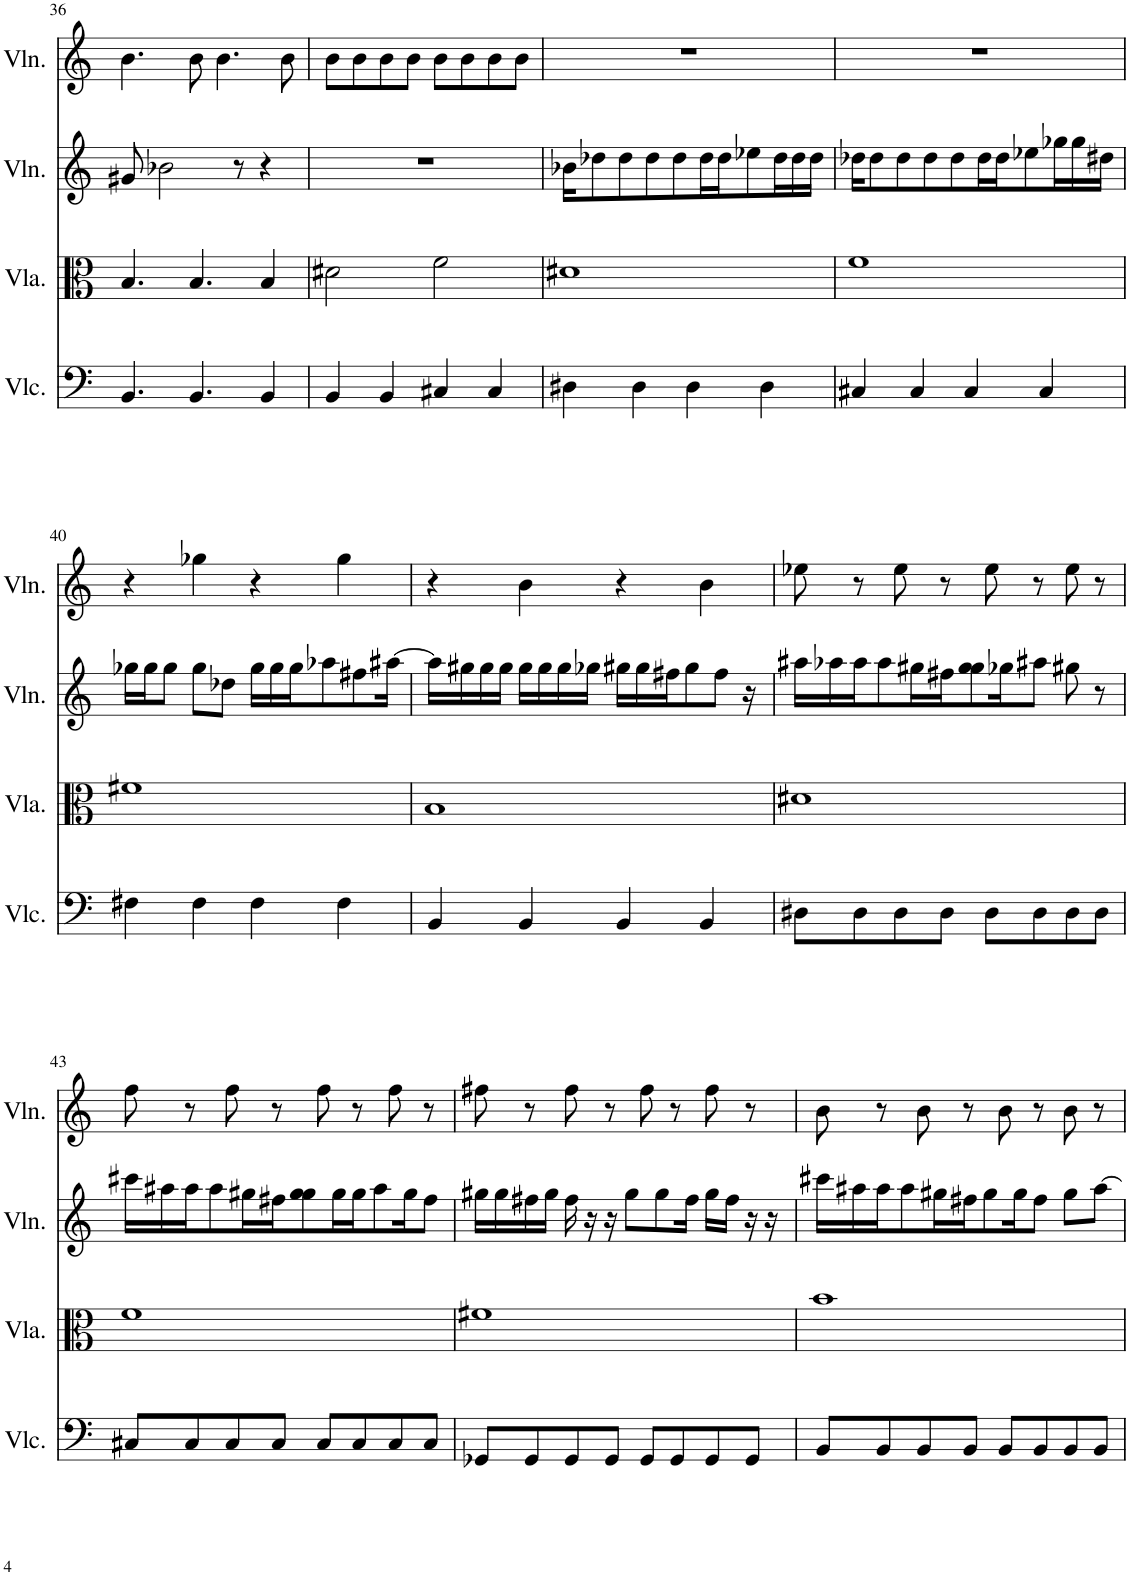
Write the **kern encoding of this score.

**kern	**kern	**kern	**kern
*part4	*part3	*part2	*part1
*staff4	*staff3	*staff2	*staff1
*I"Violoncello	*I"Viola	*I"Violin	*I"Violin
*I'Vlc.	*I'Vla.	*I'Vln.	*I'Vln.
!!LO:PB:g=z
*clefF4	*clefC3	*clefG2	*clefG2
*k[]	*k[]	*k[]	*k[]
*M4/4	*M4/4	*M4/4	*M4/4
=36	=36	=36	=36
4.BB/	4.B/	8g#X/	4.b\
.	.	2b-X\	.
4.BB/	4.B/	.	8b\
.	.	.	4.b\
.	.	8r	.
4BB/	4B/	4r	.
.	.	.	8b\
=37	=37	=37	=37
4BB/	2d#X\	1r	8b\L
.	.	.	8b\
4BB/	.	.	8b\
.	.	.	8b\J
4C#X/	2f\	.	8b\L
.	.	.	8b\
4C#/	.	.	8b\
.	.	.	8b\J
=38	=38	=38	=38
4D#X\	1d#X	16b-X\KL	1r
.	.	8dd-X\	.
.	.	8dd-\	.
4D#\	.	.	.
.	.	8dd-\	.
.	.	8dd-\	.
4D#\	.	.	.
.	.	16dd-\L	.
.	.	16dd-\J	.
.	.	8ee-X\	.
4D#\	.	.	.
.	.	16dd-\L	.
.	.	16dd-\	.
.	.	16dd-\JJ	.
=39	=39	=39	=39
4C#X/	1f	16dd-X\KL	1r
.	.	8dd-\	.
.	.	8dd-\	.
4C#/	.	.	.
.	.	8dd-\	.
.	.	8dd-\	.
4C#/	.	.	.
.	.	16dd-\L	.
.	.	16dd-\J	.
.	.	8ee-X\	.
4C#/	.	.	.
.	.	16gg-X\L	.
.	.	16gg-\	.
.	.	16dd#X\JJ	.
!!LO:LB:g=z
=40	=40	=40	=40
4F#X\	1f#X	16gg-X\LL	4r
.	.	16gg-\J	.
.	.	8gg-\J	.
4F#\	.	8gg-\L	4gg-X\
.	.	8dd-X\J	.
4F#\	.	16gg-\LL	4r
.	.	16gg-\	.
.	.	16gg-\J	.
.	.	8aa-X\	.
4F#\	.	.	4gg-\
.	.	8ff#X\	.
.	.	[16aa#X\Jk	.
=41	=41	=41	=41
4BB/	1B	16aa#\LL]	4r
.	.	16gg#X\	.
.	.	16gg#\	.
.	.	16gg#\JJ	.
4BB/	.	16gg#\LL	4b\
.	.	16gg#\	.
.	.	16gg#\	.
.	.	16gg-X\JJ	.
4BB/	.	16gg#X\LL	4r
.	.	16gg#\	.
.	.	16ff#X\J	.
.	.	8gg#\	.
4BB/	.	.	4b\
.	.	8ff#\J	.
.	.	16r	.
=42	=42	=42	=42
8D#X\L	1d#X	16aa#X\LL	8ee-X\
.	.	16aa-X\	.
8D#\	.	16aa-\J	8r
.	.	8aa-\	.
8D#\	.	.	8ee-\
.	.	16gg#X\L	.
8D#\J	.	16ff#X\J	8r
.	.	8gg#\ 8gg#\	.
8D#\L	.	.	8ee-\
.	.	16gg-X\K	.
8D#\	.	8aa#X\J	8r
8D#\	.	8gg#X\	8ee-\
8D#\J	.	8r	8r
!!LO:LB:g=z
=43	=43	=43	=43
8C#X/L	1f	16ccc#X\LL	8ff\
.	.	16aa#X\	.
8C#/	.	16aa#\J	8r
.	.	8aa#\	.
8C#/	.	.	8ff\
.	.	16gg#X\L	.
8C#/J	.	16ff#X\J	8r
.	.	8gg#\ 8gg#\	.
8C#/L	.	.	8ff\
.	.	16gg#\L	.
8C#/	.	16gg#\J	8r
.	.	8aa#\	.
8C#/	.	.	8ff\
.	.	16gg#\K	.
8C#/J	.	8ff#\J	8r
=44	=44	=44	=44
8GG-X/L	1f#X	16gg#X\LL	8ff#X\
.	.	16gg#\	.
8GG-/	.	16ff#X\	8r
.	.	16gg#\JJ	.
8GG-/	.	16ff#\	8ff#\
.	.	16r	.
8GG-/J	.	16r	8r
.	.	8gg#\L	.
8GG-/L	.	.	8ff#\
.	.	8gg#\	.
8GG-/	.	.	8r
.	.	16ff#\Jk	.
8GG-/	.	16gg#\LL	8ff#\
.	.	16ff#\JJ	.
8GG-/J	.	16r	8r
.	.	16r	.
=45	=45	=45	=45
8BB/L	1b	16ccc#X\LL	8b\
.	.	16aa#X\	.
8BB/	.	16aa#\J	8r
.	.	8aa#\	.
8BB/	.	.	8b\
.	.	16gg#X\L	.
8BB/J	.	16ff#X\J	8r
.	.	8gg#\	.
8BB/L	.	.	8b\
.	.	16gg#\K	.
8BB/	.	8ff#\J	8r
8BB/	.	8gg#\L	8b\
8BB/J	.	[8aa#\J	8r
=	=	=	=
*-	*-	*-	*-
